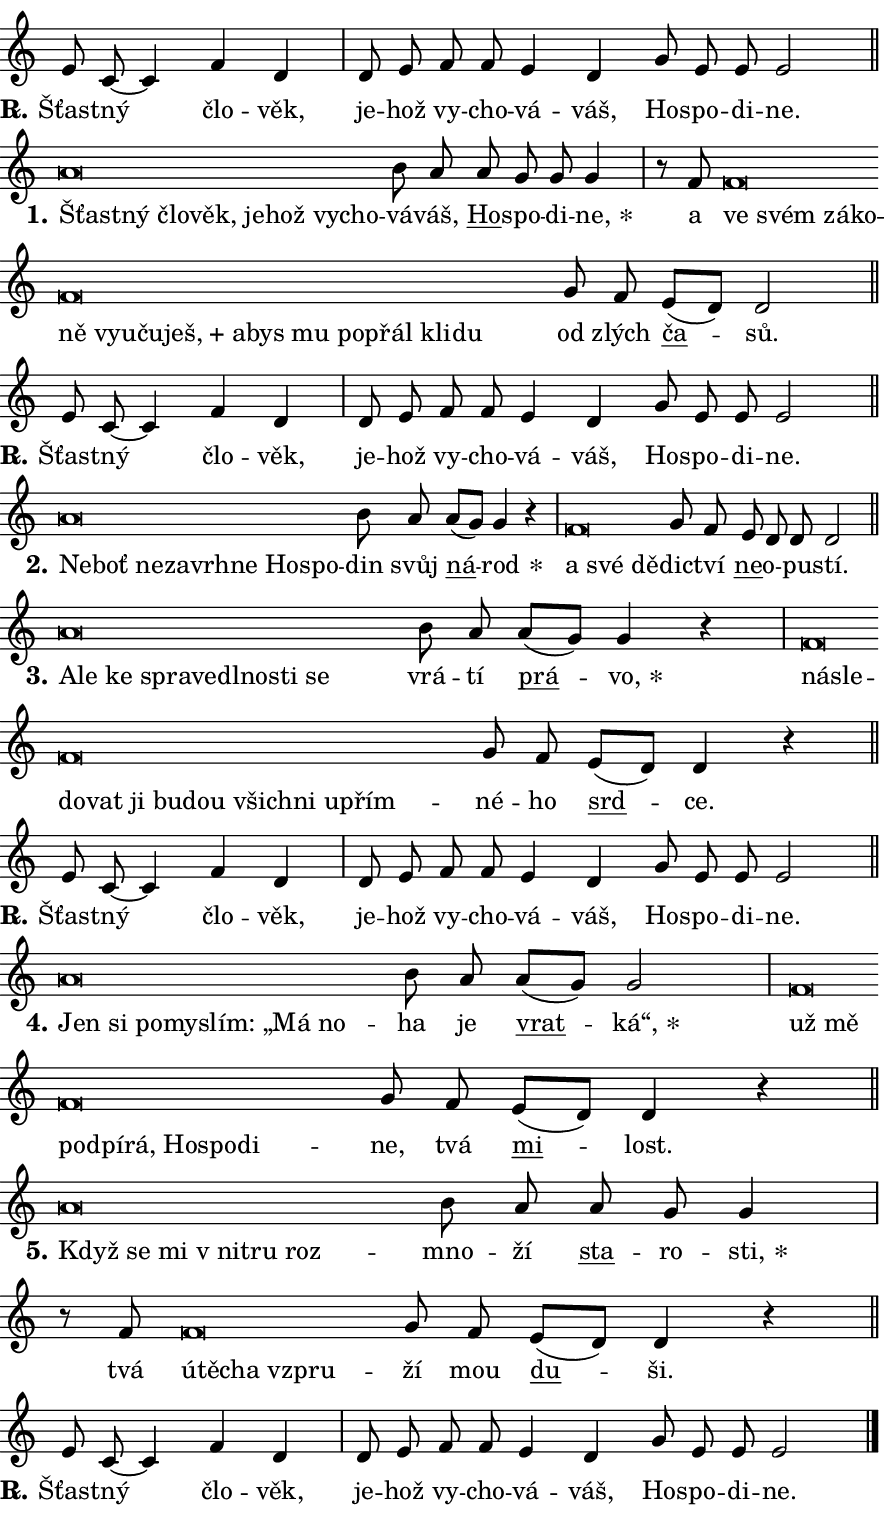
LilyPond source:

\version "2.24.0"
\header { tagline = "" }
\paper {
  indent = 0\cm
  top-margin = 0\cm
  right-margin = 0.13\cm % to fit lyric hyphens
  bottom-margin = 0\cm
  left-margin = 0\cm
  paper-width = 15\cm
  page-breaking = #ly:one-page-breaking
  system-system-spacing.basic-distance = #11
  score-system-spacing.basic-distance = #11
  ragged-last = ##f
}


%% Author: Thomas Morley
%% https://lists.gnu.org/archive/html/lilypond-user/2020-05/msg00002.html
#(define (line-position grob)
"Returns position of @var[grob} in current system:
   @code{'start}, if at first time-step
   @code{'end}, if at last time-step
   @code{'middle} otherwise
"
  (let* ((col (ly:item-get-column grob))
         (ln (ly:grob-object col 'left-neighbor))
         (rn (ly:grob-object col 'right-neighbor))
         (col-to-check-left (if (ly:grob? ln) ln col))
         (col-to-check-right (if (ly:grob? rn) rn col))
         (break-dir-left
           (and
             (ly:grob-property col-to-check-left 'non-musical #f)
             (ly:item-break-dir col-to-check-left)))
         (break-dir-right
           (and
             (ly:grob-property col-to-check-right 'non-musical #f)
             (ly:item-break-dir col-to-check-right))))
        (cond ((eqv? 1 break-dir-left) 'start)
              ((eqv? -1 break-dir-right) 'end)
              (else 'middle))))

#(define (tranparent-at-line-position vctor)
  (lambda (grob)
  "Relying on @code{line-position} select the relevant enry from @var{vctor}.
Used to determine transparency,"
    (case (line-position grob)
      ((end) (not (vector-ref vctor 0)))
      ((middle) (not (vector-ref vctor 1)))
      ((start) (not (vector-ref vctor 2))))))

noteHeadBreakVisibility =
#(define-music-function (break-visibility)(vector?)
"Makes @code{NoteHead}s transparent relying on @var{break-visibility}"
#{
  \override NoteHead.transparent =
    #(tranparent-at-line-position break-visibility)
#})

#(define delete-ledgers-for-transparent-note-heads
  (lambda (grob)
    "Reads whether a @code{NoteHead} is transparent.
If so this @code{NoteHead} is removed from @code{'note-heads} from
@var{grob}, which is supposed to be @code{LedgerLineSpanner}.
As a result ledgers are not printed for this @code{NoteHead}"
    (let* ((nhds-array (ly:grob-object grob 'note-heads))
           (nhds-list
             (if (ly:grob-array? nhds-array)
                 (ly:grob-array->list nhds-array)
                 '()))
           ;; Relies on the transparent-property being done before
           ;; Staff.LedgerLineSpanner.after-line-breaking is executed.
           ;; This is fragile ...
           (to-keep
             (remove
               (lambda (nhd)
                 (ly:grob-property nhd 'transparent #f))
               nhds-list)))
      ;; TODO find a better method to iterate over grob-arrays, similiar
      ;; to filter/remove etc for lists
      ;; For now rebuilt from scratch
      (set! (ly:grob-object grob 'note-heads)  '())
      (for-each
        (lambda (nhd)
          (ly:pointer-group-interface::add-grob grob 'note-heads nhd))
        to-keep))))

squashNotes = {
  \override NoteHead.X-extent = #'(-0.2 . 0.2)
  \override NoteHead.Y-extent = #'(-0.75 . 0)
  \override NoteHead.stencil =
    #(lambda (grob)
       (let ((pos (ly:grob-property grob 'staff-position)))
         (begin
           (if (< pos -7) (display "ERROR: Lower brevis then expected\n") (display ""))
           (if (<= pos -6) ly:text-interface::print ly:note-head::print))))
}
unSquashNotes = {
  \revert NoteHead.X-extent
  \revert NoteHead.Y-extent
  \revert NoteHead.stencil
}

hideNotes = \noteHeadBreakVisibility #begin-of-line-visible
unHideNotes = \noteHeadBreakVisibility #all-visible

% work-around for resetting accidentals
% https://lilypond.org/doc/v2.23/Documentation/notation/displaying-rhythms#unmetered-music
cadenzaMeasure = {
  \cadenzaOff
  \partial 1024 s1024
  \cadenzaOn
}

#(define-markup-command (accent layout props text) (markup?)
  "Underline accented syllable"
  (interpret-markup layout props
    #{\markup \override #'(offset . 4.3) \underline { #text }#}))

responsum = \markup \concat {
  "R" \hspace #-1.05 \path #0.1 #'((moveto 0 0.07) (lineto 0.9 0.8)) \hspace #0.05 "."
}

spaceSize = #0.6828661417322834 % exact space size for TeX Gyre Schola

\layout {
  \context {
    \Staff
    \remove "Time_signature_engraver"
    \override LedgerLineSpanner.after-line-breaking = #delete-ledgers-for-transparent-note-heads
  }
  \context {
    \Lyrics {
      \override LyricSpace.minimum-distance = \spaceSize
      \override LyricText.font-name = #"TeX Gyre Schola"
      \override LyricText.font-size = 1
      \override StanzaNumber.font-name = #"TeX Gyre Schola Bold"
      \override StanzaNumber.font-size = 1
    }
  }
  \context {
    \Score 
    \override NoteHead.text =
      #(lambda (grob) 
        (let ((pos (ly:grob-property grob 'staff-position)))
          #{\markup {
            \combine
              \halign #-0.55 \raise #(if (= pos -6) 0 0.5) \override #'(thickness . 2) \draw-line #'(3.2 . 0)
              \musicglyph "noteheads.sM1"
          }#}))
  }
}

% magnetic-lyrics.ily
%
%   written by
%     Jean Abou Samra <jean@abou-samra.fr>
%     Werner Lemberg <wl@gnu.org>
%
%   adapted by
%     Jiri Hon <jiri.hon@gmail.com>
%
% Version 2022-Apr-15

% https://www.mail-archive.com/lilypond-user@gnu.org/msg149350.html

#(define (Left_hyphen_pointer_engraver context)
   "Collect syllable-hyphen-syllable occurrences in lyrics and store
them in properties.  This engraver only looks to the left.  For
example, if the lyrics input is @code{foo -- bar}, it does the
following.

@itemize @bullet
@item
Set the @code{text} property of the @code{LyricHyphen} grob between
@q{foo} and @q{bar} to @code{foo}.

@item
Set the @code{left-hyphen} property of the @code{LyricText} grob with
text @q{foo} to the @code{LyricHyphen} grob between @q{foo} and
@q{bar}.
@end itemize

Use this auxiliary engraver in combination with the
@code{lyric-@/text::@/apply-@/magnetic-@/offset!} hook."
   (let ((hyphen #f)
         (text #f))
     (make-engraver
      (acknowledgers
       ((lyric-syllable-interface engraver grob source-engraver)
        (set! text grob)))
      (end-acknowledgers
       ((lyric-hyphen-interface engraver grob source-engraver)
        ;(when (not (grob::has-interface grob 'lyric-space-interface))
          (set! hyphen grob)));)
      ((stop-translation-timestep engraver)
       (when (and text hyphen)
         (ly:grob-set-object! text 'left-hyphen hyphen))
       (set! text #f)
       (set! hyphen #f)))))

#(define (lyric-text::apply-magnetic-offset! grob)
   "If the space between two syllables is less than the value in
property @code{LyricText@/.details@/.squash-threshold}, move the right
syllable to the left so that it gets concatenated with the left
syllable.

Use this function as a hook for
@code{LyricText@/.after-@/line-@/breaking} if the
@code{Left_@/hyphen_@/pointer_@/engraver} is active."
   (let ((hyphen (ly:grob-object grob 'left-hyphen #f)))
     (when hyphen
       (let ((left-text (ly:spanner-bound hyphen LEFT)))
         (when (grob::has-interface left-text 'lyric-syllable-interface)
           (let* ((common (ly:grob-common-refpoint grob left-text X))
                  (this-x-ext (ly:grob-extent grob common X))
                  (left-x-ext
                   (begin
                     ;; Trigger magnetism for left-text.
                     (ly:grob-property left-text 'after-line-breaking)
                     (ly:grob-extent left-text common X)))
                  ;; `delta` is the gap width between two syllables.
                  (delta (- (interval-start this-x-ext)
                            (interval-end left-x-ext)))
                  (details (ly:grob-property grob 'details))
                  (threshold (assoc-get 'squash-threshold details 0.2)))
             (when (< delta threshold)
               (let* (;; We have to manipulate the input text so that
                      ;; ligatures crossing syllable boundaries are not
                      ;; disabled.  For languages based on the Latin
                      ;; script this is essentially a beautification.
                      ;; However, for non-Western scripts it can be a
                      ;; necessity.
                      (lt (ly:grob-property left-text 'text))
                      (rt (ly:grob-property grob 'text))
                      (is-space (grob::has-interface hyphen 'lyric-space-interface))
                      (space (if is-space " " ""))
                      (extra-delta (if is-space spaceSize 0))
                      ;; Append new syllable.
                      (ltrt-space (if (and (string? lt) (string? rt))
                                (string-append lt space rt)
                                (make-concat-markup (list lt space rt))))
                      ;; Right-align `ltrt` to the right side.
                      (ltrt-space-markup (grob-interpret-markup
                               grob
                               (make-translate-markup
                                (cons (interval-length this-x-ext) 0)
                                (make-right-align-markup ltrt-space)))))
                 (begin
                   ;; Don't print `left-text`.
                   (ly:grob-set-property! left-text 'stencil #f)
                   ;; Set text and stencil (which holds all collected
                   ;; syllables so far) and shift it to the left.
                   (ly:grob-set-property! grob 'text ltrt-space)
                   (ly:grob-set-property! grob 'stencil ltrt-space-markup)
                   (ly:grob-translate-axis! grob (- (- delta extra-delta)) X))))))))))


#(define (lyric-hyphen::displace-bounds-first grob)
   ;; Make very sure this callback isn't triggered too early.
   (let ((left (ly:spanner-bound grob LEFT))
         (right (ly:spanner-bound grob RIGHT)))
     (ly:grob-property left 'after-line-breaking)
     (ly:grob-property right 'after-line-breaking)
     (ly:lyric-hyphen::print grob)))

squashThreshold = #0.4

\layout {
  \context {
    \Lyrics
    \consists #Left_hyphen_pointer_engraver
    \override LyricText.after-line-breaking =
      #lyric-text::apply-magnetic-offset!
    \override LyricHyphen.stencil = #lyric-hyphen::displace-bounds-first
    \override LyricText.details.squash-threshold = \squashThreshold
    \override LyricHyphen.minimum-distance = 0
    \override LyricHyphen.minimum-length = \squashThreshold
  }
}

squashText = \override LyricText.details.squash-threshold = 9999
unSquashText = \override LyricText.details.squash-threshold = \squashThreshold

leftText = \override LyricText.self-alignment-X = #LEFT
unLeftText = \revert LyricText.self-alignment-X

starOffset = #(lambda (grob) 
                (let ((x_offset (ly:self-alignment-interface::aligned-on-x-parent grob)))
                  (if (= x_offset 0) 0 (+ x_offset 1.2))))

star = #(define-music-function (syllable)(string?)
"Append star separator at the end of a syllable"
#{
  \once \override LyricText.X-offset = #starOffset
  \lyricmode { \markup {
    #syllable
    \override #'((font-name . "TeX Gyre Schola Bold")) \hspace #0.2 \lower #0.65 \larger "*"
  } }
#})

starAccent = #(define-music-function (syllable)(string?)
"Append star separator at the end of a syllable and make accent"
#{
  \once \override LyricText.X-offset = #starOffset
  \lyricmode { \markup {
    \accent #syllable
    \override #'((font-name . "TeX Gyre Schola Bold")) \hspace #0.2 \lower #0.65 \larger "*"
  } }
#})

breath = #(define-music-function (syllable)(string?)
"Append breathing indicator at the end of a syllable"
#{
  \lyricmode { \markup { #syllable "+" } }
#})

optionalBreath = #(define-music-function (syllable)(string?)
"Append optional breathing indicator at the end of a syllable"
#{
  \lyricmode { \markup { #syllable "(+)" } }
#})


\score {
    <<
        \new Voice = "melody" { \cadenzaOn \key c \major \relative { e'8 c~ c4 f d \cadenzaMeasure \bar "|" d8 e \bar "" f f \bar "" e4 d \bar "" g8 e e e2 \cadenzaMeasure \bar "||" \break } }
        \new Lyrics \lyricsto "melody" { \lyricmode { \set stanza = \responsum
Šťast -- ný člo -- věk, je -- hož vy -- cho -- vá -- váš, Ho -- spo -- di -- ne. } }
    >>
    \layout {}
}

\score {
    <<
        \new Voice = "melody" { \cadenzaOn \key c \major \relative { \squashNotes a'\breve*1/16 \hideNotes \breve*1/16 \bar "" \breve*1/16 \bar "" \breve*1/16 \bar "" \breve*1/16 \bar "" \breve*1/16 \bar "" \breve*1/16 \breve*1/16 \bar "" \unHideNotes \unSquashNotes b8 a \bar "" a g g g4 \cadenzaMeasure \bar "|" r8 f8 \squashNotes f\breve*1/16 \hideNotes \breve*1/16 \bar "" \breve*1/16 \bar "" \breve*1/16 \bar "" \breve*1/16 \bar "" \breve*1/16 \bar "" \breve*1/16 \bar "" \breve*1/16 \bar "" \breve*1/16 \bar "" \breve*1/16 \bar "" \breve*1/16 \bar "" \breve*1/16 \bar "" \breve*1/16 \bar "" \breve*1/16 \bar "" \breve*1/16 \breve*1/16 \bar "" \unHideNotes \unSquashNotes g8 f \bar "" e[( d)] d2 \cadenzaMeasure \bar "||" \break } }
        \new Lyrics \lyricsto "melody" { \lyricmode { \set stanza = "1."
\leftText Šťast -- \squashText ný člo -- věk, je -- hož vy -- cho -- \unLeftText \unSquashText vá -- váš, \markup \accent Ho -- spo -- di -- \star ne, a \leftText ve \squashText svém zá -- ko -- ně vy -- u -- ču -- \breath "ješ," a -- bys mu po -- přál kli -- du \unLeftText \unSquashText od zlých \markup \accent ča -- sů. } }
    >>
    \layout {}
}

\score {
    <<
        \new Voice = "melody" { \cadenzaOn \key c \major \relative { e'8 c~ c4 f d \cadenzaMeasure \bar "|" d8 e \bar "" f f \bar "" e4 d \bar "" g8 e e e2 \cadenzaMeasure \bar "||" \break } }
        \new Lyrics \lyricsto "melody" { \lyricmode { \set stanza = \responsum
Šťast -- ný člo -- věk, je -- hož vy -- cho -- vá -- váš, Ho -- spo -- di -- ne. } }
    >>
    \layout {}
}

\score {
    <<
        \new Voice = "melody" { \cadenzaOn \key c \major \relative { \squashNotes a'\breve*1/16 \hideNotes \breve*1/16 \bar "" \breve*1/16 \bar "" \breve*1/16 \bar "" \breve*1/16 \bar "" \breve*1/16 \bar "" \breve*1/16 \breve*1/16 \bar "" \unHideNotes \unSquashNotes b8 a \bar "" a[( g)] g4 r \cadenzaMeasure \bar "|" \squashNotes f\breve*1/16 \hideNotes \breve*1/16 \breve*1/16 \bar "" \unHideNotes \unSquashNotes g8 f \bar "" e d d d2 \cadenzaMeasure \bar "||" \break } }
        \new Lyrics \lyricsto "melody" { \lyricmode { \set stanza = "2."
\leftText Ne -- \squashText boť ne -- za -- vrh -- ne Ho -- spo -- \unLeftText \unSquashText din svůj \markup \accent ná -- \star rod \leftText a \squashText své dě -- \unLeftText \unSquashText dic -- tví \markup \accent ne -- o -- pu -- stí. } }
    >>
    \layout {}
}

\score {
    <<
        \new Voice = "melody" { \cadenzaOn \key c \major \relative { \squashNotes a'\breve*1/16 \hideNotes \breve*1/16 \bar "" \breve*1/16 \bar "" \breve*1/16 \bar "" \breve*1/16 \bar "" \breve*1/16 \bar "" \breve*1/16 \bar "" \breve*1/16 \breve*1/16 \bar "" \unHideNotes \unSquashNotes b8 a \bar "" a[( g)] g4 r \cadenzaMeasure \bar "|" \squashNotes f\breve*1/16 \hideNotes \breve*1/16 \bar "" \breve*1/16 \bar "" \breve*1/16 \bar "" \breve*1/16 \bar "" \breve*1/16 \bar "" \breve*1/16 \bar "" \breve*1/16 \bar "" \breve*1/16 \bar "" \breve*1/16 \breve*1/16 \bar "" \unHideNotes \unSquashNotes g8 f \bar "" e[( d)] d4 r \cadenzaMeasure \bar "||" \break } }
        \new Lyrics \lyricsto "melody" { \lyricmode { \set stanza = "3."
\leftText A -- \squashText le ke spra -- ve -- dl -- no -- sti se \unLeftText \unSquashText vrá -- tí \markup \accent prá -- \star vo, \leftText ná -- \squashText sle -- do -- vat ji bu -- dou všich -- ni u -- přím -- \unLeftText \unSquashText né -- ho \markup \accent srd -- ce. } }
    >>
    \layout {}
}

\score {
    <<
        \new Voice = "melody" { \cadenzaOn \key c \major \relative { e'8 c~ c4 f d \cadenzaMeasure \bar "|" d8 e \bar "" f f \bar "" e4 d \bar "" g8 e e e2 \cadenzaMeasure \bar "||" \break } }
        \new Lyrics \lyricsto "melody" { \lyricmode { \set stanza = \responsum
Šťast -- ný člo -- věk, je -- hož vy -- cho -- vá -- váš, Ho -- spo -- di -- ne. } }
    >>
    \layout {}
}

\score {
    <<
        \new Voice = "melody" { \cadenzaOn \key c \major \relative { \squashNotes a'\breve*1/16 \hideNotes \breve*1/16 \bar "" \breve*1/16 \bar "" \breve*1/16 \bar "" \breve*1/16 \bar "" \breve*1/16 \breve*1/16 \bar "" \unHideNotes \unSquashNotes b8 a \bar "" a[( g)] g2 \cadenzaMeasure \bar "|" \squashNotes f\breve*1/16 \hideNotes \breve*1/16 \bar "" \breve*1/16 \bar "" \breve*1/16 \bar "" \breve*1/16 \bar "" \breve*1/16 \bar "" \breve*1/16 \breve*1/16 \bar "" \unHideNotes \unSquashNotes g8 f \bar "" e[( d)] d4 r \cadenzaMeasure \bar "||" \break } }
        \new Lyrics \lyricsto "melody" { \lyricmode { \set stanza = "4."
\leftText Jen \squashText si po -- my -- slím: „Má no -- \unLeftText \unSquashText ha je \markup \accent vrat -- \star ká“, \leftText už \squashText mě pod -- pí -- rá, Ho -- spo -- di -- \unLeftText \unSquashText ne, tvá \markup \accent mi -- lost. } }
    >>
    \layout {}
}

\score {
    <<
        \new Voice = "melody" { \cadenzaOn \key c \major \relative { \squashNotes a'\breve*1/16 \hideNotes \breve*1/16 \bar "" \breve*1/16 \bar "" \breve*1/16 \bar "" \breve*1/16 \breve*1/16 \bar "" \unHideNotes \unSquashNotes b8 a \bar "" a g g4 \cadenzaMeasure \bar "|" r8 f8 \squashNotes f\breve*1/16 \hideNotes \breve*1/16 \bar "" \breve*1/16 \breve*1/16 \bar "" \unHideNotes \unSquashNotes g8 f \bar "" e[( d)] d4 r \cadenzaMeasure \bar "||" \break } }
        \new Lyrics \lyricsto "melody" { \lyricmode { \set stanza = "5."
\leftText Když \squashText se mi "v ni" -- tru roz -- \unLeftText \unSquashText mno -- ží \markup \accent sta -- ro -- \star sti, tvá \leftText ú -- \squashText tě -- cha vzpru -- \unLeftText \unSquashText ží mou \markup \accent du -- ši. } }
    >>
    \layout {}
}

\score {
    <<
        \new Voice = "melody" { \cadenzaOn \key c \major \relative { e'8 c~ c4 f d \cadenzaMeasure \bar "|" d8 e \bar "" f f \bar "" e4 d \bar "" g8 e e e2 \cadenzaMeasure \bar "||" \break } \bar "|." }
        \new Lyrics \lyricsto "melody" { \lyricmode { \set stanza = \responsum
Šťast -- ný člo -- věk, je -- hož vy -- cho -- vá -- váš, Ho -- spo -- di -- ne. } }
    >>
    \layout {}
}
